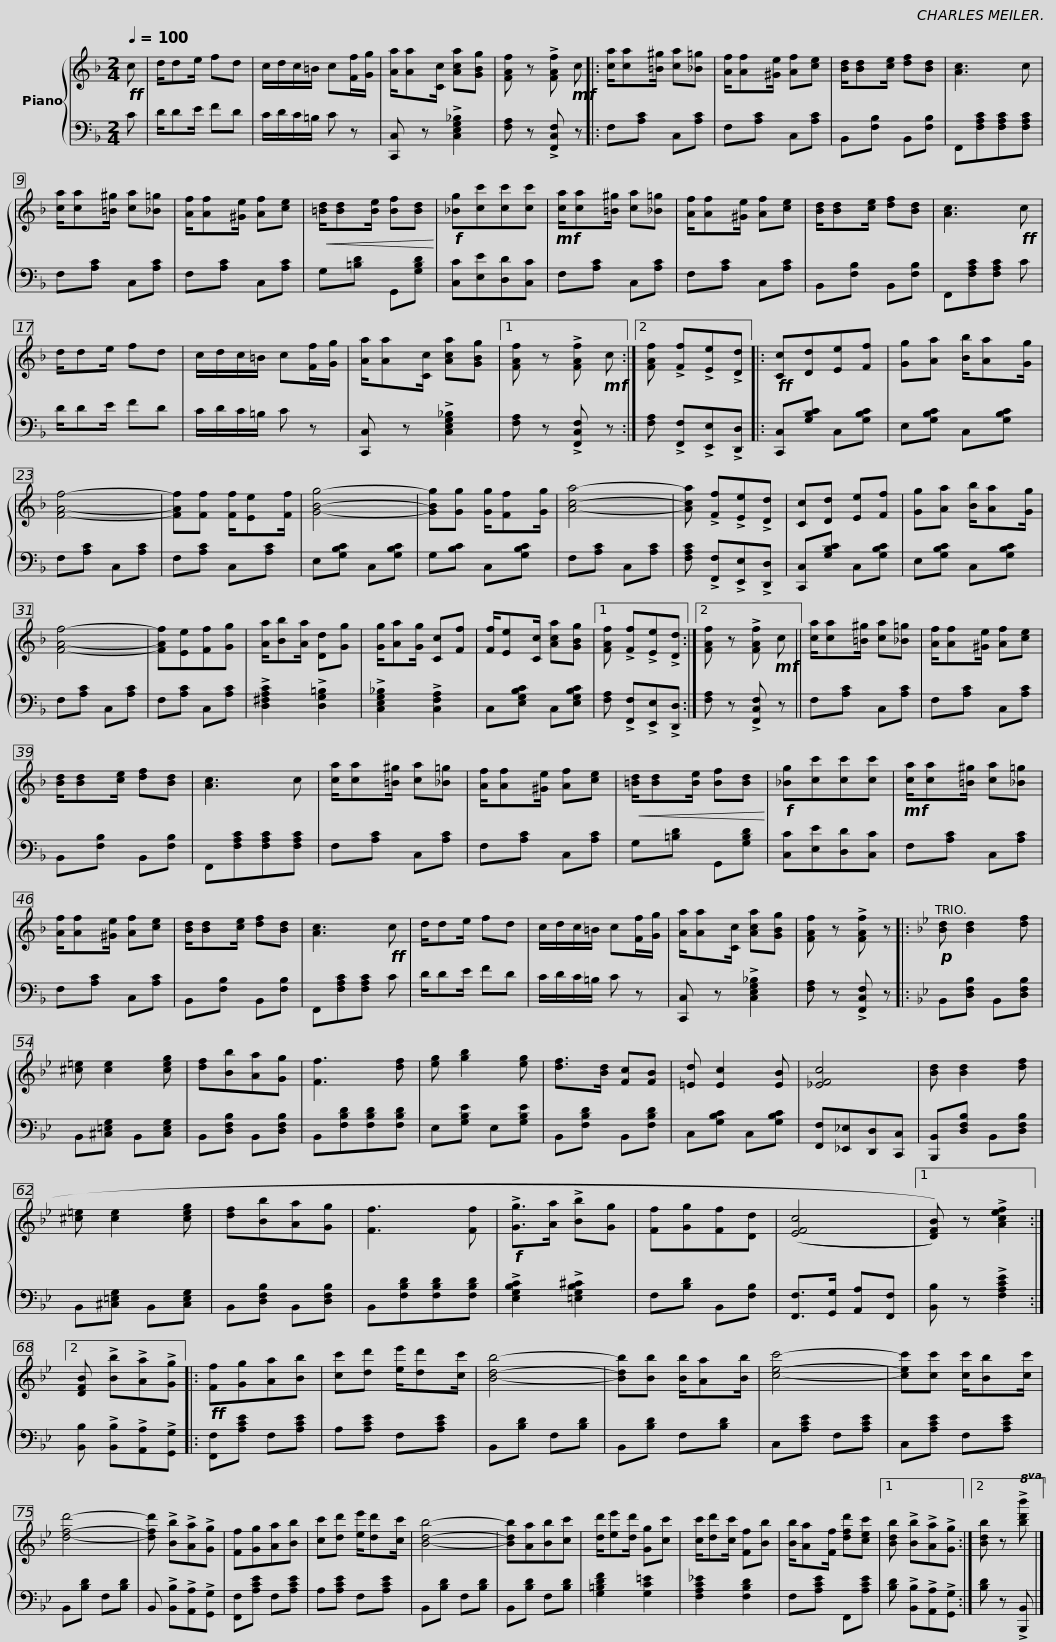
X:1
%%score { 1 | 2 }
L:1/8
Q:1/4=100
M:2/4
I:linebreak $
K:F
V:1 treble
V:2 bass
V:1
!ff! c | d/de/ fd | c/d/c/=B/ c[Ff]/[Gg]/ | [Aa]/[Aa][Cc]/ [Aca][GBg] | [FAf] z !>![FAf]!mf! c |:$ %5
 [ca]/[ca][=B^g]/ [ca][_B=g] | [Af]/[Af][^Ge]/ [Af][ce] | [Bd]/[Bd][ce]/ [df][Bd] | [Ac]3 c | [ca]/[ca][=B^g]/ [ca][_B=g] | %10
 [Af]/[Af][^Ge]/ [Af][ce] |$!<(! [=Bd]/[Bd][Be]/ [Bf][Bd]!<)! |!f! [_Bg][cc'][cc'][cc'] |!mf! [ca]/[ca][=B^g]/ [ca][_B=g] | [Af]/[Af][^Ge]/ [Af][ce] | %15
 [Bd]/[Bd][ce]/ [df][Bd] | [Ac]3!ff! c |$ d/de/ fd | c/d/c/=B/ c[Ff]/[Gg]/ | [Aa]/[Aa][Cc]/ [Aca][GBg] |1 %20
 [FAf] z !>![FAf]!mf! c :|2 [FAf] !>![Ff]!>![Ee]!>![Dd] |:$!ff! [Cc][Dd][Ee][Ff] | [Gg][Aa] [Bb]/[Aa][Gg]/ | [FAf]4- | %25
 [FAf][Ff] [Ff]/[Ee][Ff]/ | [GBg]4- | [GBg][Gg] [Gg]/[Ff][Gg]/ |$ [Aca]4- | [Aca] !>![Ff]!>![Ee]!>![Dd] | %30
 [Cc][Dd] [Ee][Ff] | [Gg][Aa] [Bb]/[Aa][Gg]/ | [FAf]4- | [FAf][Ee][Ff][Gg] |$ [Aa]/[Bb][Aa]/ [Dd][Gg] | %35
 [Gg]/[Aa][Gg]/ [Cc][Ff] | [Ff]/[Ee][Cc]/ [Aca][GBg] |1 [FAf] !>![Ff]!>![Ee]!>![Dd] :|2 [FAf] z !>![FAf]!mf! c ||$ [ca]/[ca][=B^g]/ [ca][_B=g] | %40
 [Af]/[Af][^Ge]/ [Af][ce] | [Bd]/[Bd][ce]/ [df][Bd] | [Ac]3 c | [ca]/[ca][=B^g]/ [ca][_B=g] | [Af]/[Af][^Ge]/ [Af][ce] | %45
!<(! [=Bd]/[Bd][Be]/ [Bf][Bd]!<)! |$!f! [_Bg][cc'][cc'][cc'] |!mf! [ca]/[ca][=B^g]/ [ca][_B=g] | [Af]/[Af][^Ge]/ [Af][ce] | [Bd]/[Bd][ce]/ [df][Bd] |$ %50
 [Ac]3!ff! c | d/de/ fd | c/d/c/=B/ c[Ff]/[Gg]/ | [Aa]/[Aa][Cc]/ [Aca][GBg] | [FAf] z !>![FAf] z |:$ %55
[K:Bb]!p! [Bd] [Bd]2 [df] | [^c=e] [ce]2 [ceg] | [df][Bb][Aa][Gg] | [Ff]3 [df] | [eg] [gb]2 [eg] |$ %60
 [df]>[Bd] [Fc][FB] | [=Ed] [Ec]2 [EB] | [_EFc]4 | [Bd] [Bd]2 [df] | [^c=e] [ce]2 [ceg] | %65
 [df][Bb][Aa][Gg] |$ [Ff]3 [Ff] |!f! !>![Gg]>[Aa] !>![Bb][Gg] | [Ff][Gg][Ff][Dd] | ((([EFc]4 |1 %70
 [DFB]))) z !>![Acef]2 :|2 [DFB] !>![Bb]!>![Aa]!>![Gg] |:$!ff! [Ff][Gg][Aa][Bb] | [cc'][dd'] [ee']/[dd'][cc']/ | [Bdb]4- | %75
 [Bdb][Bb] [Bb]/[Aa][Bb]/ | [cec']4- | [cec'][cc'] [cc']/[Bb][cc']/ |$ [dfd']4- | [dfd'] !>![Bb]!>![Aa]!>![Gg] | %80
 [Ff][Gg][Aa][Bb] | [cc'][dd'] [ee']/[dd'][cc']/ | [Bdb]4- | [Bdb][Aa][Bb][cc'] |$ [dd']/[ee'][dd']/ [Gg][cc'] | %85
 [cc']/[dd'][cc']/ [Ff][Bb] | [Bb]/[Aa][Ff]/ [dfd'][cec'] |1 [Bdb] !>![Bb]!>![Aa]!>![Gg] :|2 [Bdb] z!8va(! !>![bd'b']!8va)! |] %89
V:2
 C | D/DE/ FD | C/D/C/=B,/ C z | [C,,C,] z !>![C,E,G,_B,]2 | [F,A,] z !>![F,,C,F,] z |:$ %5
 F,[A,C] C,[A,C] | F,[A,C] C,[A,C] | B,,[F,B,] B,,[F,B,] | F,,[F,A,C][F,A,C][F,A,C] | F,[A,C] C,[A,C] | %10
 F,[A,C] C,[A,C] |$ G,[=B,D] G,,[G,B,D] | [C,C][E,E][D,D][C,C] | F,[A,C] C,[A,C] | F,[A,C] C,[A,C] | %15
 B,,[F,B,] B,,[F,B,] | F,,[F,A,C][F,A,C] C |$ D/DE/ FD | C/D/C/=B,/ C z | [C,,C,] z !>![C,E,G,_B,]2 |1 %20
 [F,A,] z !>![F,,C,F,] z :|2 [F,A,] !>![F,,F,]!>![E,,E,]!>![D,,D,] |:$ [C,,C,][G,B,C] C,[G,B,C] | E,[G,B,C] C,[G,B,C] | F,[A,C] C,[A,C] | %25
 F,[A,C] C,[A,C] | E,[G,B,C] C,[G,B,C] | G,[B,C] C,[G,B,C] |$ F,[A,C] C,[A,C] | [F,A,C] !>![F,,F,]!>![E,,E,]!>![D,,D,] | %30
 [C,,C,][G,B,C] C,[G,B,C] | E,[G,B,C] C,[G,B,C] | F,[A,C] C,[A,C] | F,[A,C] C,[A,C] |$ !>![D,^F,A,C]2 !>![D,G,=B,]2 | %35
 !>![C,E,G,_B,]2 !>![C,F,A,]2 | C,[E,G,B,C] C,[E,G,B,C] |1 [F,A,] !>![F,,F,]!>![E,,E,]!>![D,,D,] :|2 [F,A,] z !>![F,,C,F,] z ||$ F,[A,C] C,[A,C] | %40
 F,[A,C] C,[A,C] | B,,[F,B,] B,,[F,B,] | F,,[F,A,C][F,A,C][F,A,C] | F,[A,C] C,[A,C] | F,[A,C] C,[A,C] | %45
 G,[=B,D] G,,[G,B,D] |$ [C,C][E,E][D,D][C,C] | F,[A,C] C,[A,C] | F,[A,C] C,[A,C] | B,,[F,B,] B,,[F,B,] |$ %50
 F,,[F,A,C][F,A,C] C | D/DE/ FD | C/D/C/=B,/ C z | [C,,C,] z !>![C,E,G,_B,]2 | [F,A,] z !>![F,,C,F,] z |:$ %55
[K:Bb] B,,[D,F,B,] B,,[D,F,B,] | B,,[^C,=E,G,] B,,[C,E,G,] | B,,[D,F,B,] B,,[D,F,B,] | B,,[F,B,D][F,B,D][F,B,D] | E,[G,B,E] E,[G,B,E] |$ %60
 B,,[F,B,D] B,,[F,B,D] | C,[G,B,C] C,[G,B,C] | [F,,F,][_E,,_E,][D,,D,][C,,C,] | [B,,,B,,][D,F,B,] B,,[D,F,B,] | B,,[^C,=E,G,] B,,[C,E,G,] | %65
 B,,[D,F,B,] B,,[D,F,B,] |$ B,,[F,B,D][F,B,D][F,B,D] | !>![E,G,B,C]2 !>![=E,G,B,^C]2 | F,[B,D] B,,[F,B,] | [F,,F,]>[G,,G,] [A,,A,][F,,F,] |1 %70
 [B,,B,] z !>![F,A,CE]2 :|2 [B,,B,] !>![B,,B,]!>![A,,A,]!>![G,,G,] |:$ [F,,F,][A,CE] F,[A,CE] | A,[A,CE] F,[A,CE] | B,,[B,D] F,[B,D] | %75
 B,,[B,D] F,[B,D] | C,[A,CE] F,[A,CE] | C,[A,CE] F,[A,CE] |$ B,,[B,D] F,[B,D] | B,, !>![B,,B,]!>![A,,A,]!>![G,,G,] | %80
 [F,,F,][A,CE] F,[A,CE] | A,[A,CE] F,[A,CE] | B,,[B,D] F,[B,D] | B,,[B,D] F,[B,D] |$ [G,=B,DF]2 [G,C=E]2 | %85
 [F,A,C_E]2 [F,B,D]2 | F,[A,CE] F,,[A,CE] |1 [B,D] !>![B,,B,]!>![A,,A,]!>![G,,G,] :|2 [B,D] z !>![B,,,B,,] |] %89
